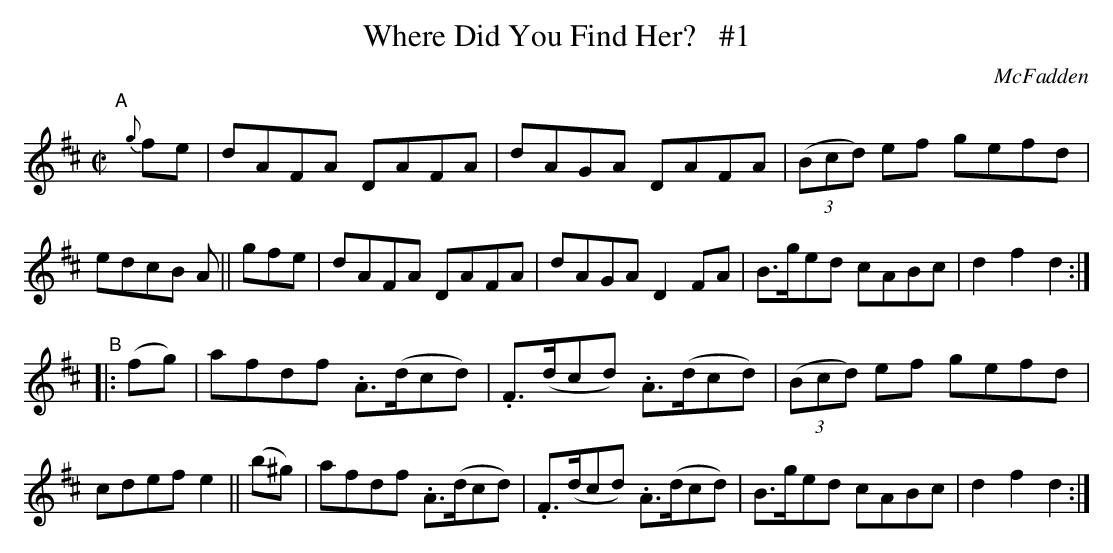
X:1
T: Where Did You Find Her?   #1
O: McFadden
M: C|
L: 1/8
K: D
"^A"[|] {g}fe \
| dAFA DAFA | dAGA DAFA | ((3Bcd) ef gefd | edcB A || gfe \
| dAFA DAFA | dAGA D2FA | B>ged cABc | d2f2 d2 :|
"^B"|: (fg) \
| afdf .A>(dcd) | .F>(dcd) .A>(dcd) | ((3Bcd) ef gefd | cdef e2 || (b^g) \
| afdf .A>(dcd) | .F>(dcd) .A>(dcd) | B>ged cABc | d2f2 d2 :|
